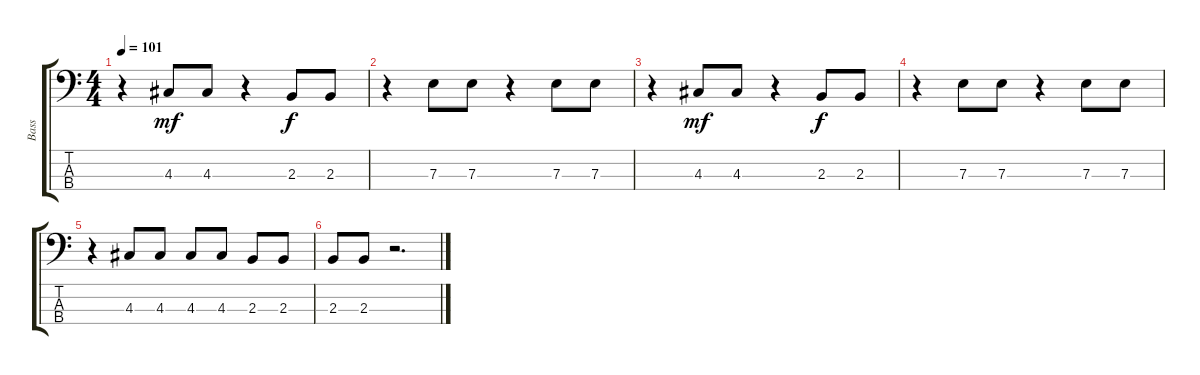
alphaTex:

\track ("Bass" "Bass") {instrument electricbasspick}
\staff {score tabs}
\tuning (G2 D2 A1 E1) {hide}
\ts (4 4)
\tempo 101
\clef f4
\ks c
r.4{dy f} 4.3.8{dy mf} 4.3.8 r.4 2.3.8{dy f} 2.3.8 |
r.4 7.3.8 7.3.8 r.4 7.3.8 7.3.8 |
r.4 4.3.8{dy mf} 4.3.8 r.4 2.3.8{dy f} 2.3.8 |
r.4 7.3.8 7.3.8 r.4 7.3.8 7.3.8 |
r.4 4.3.8 4.3.8 4.3.8 4.3.8 2.3.8 2.3.8 |
2.3.8 2.3.8 r.2{d}
